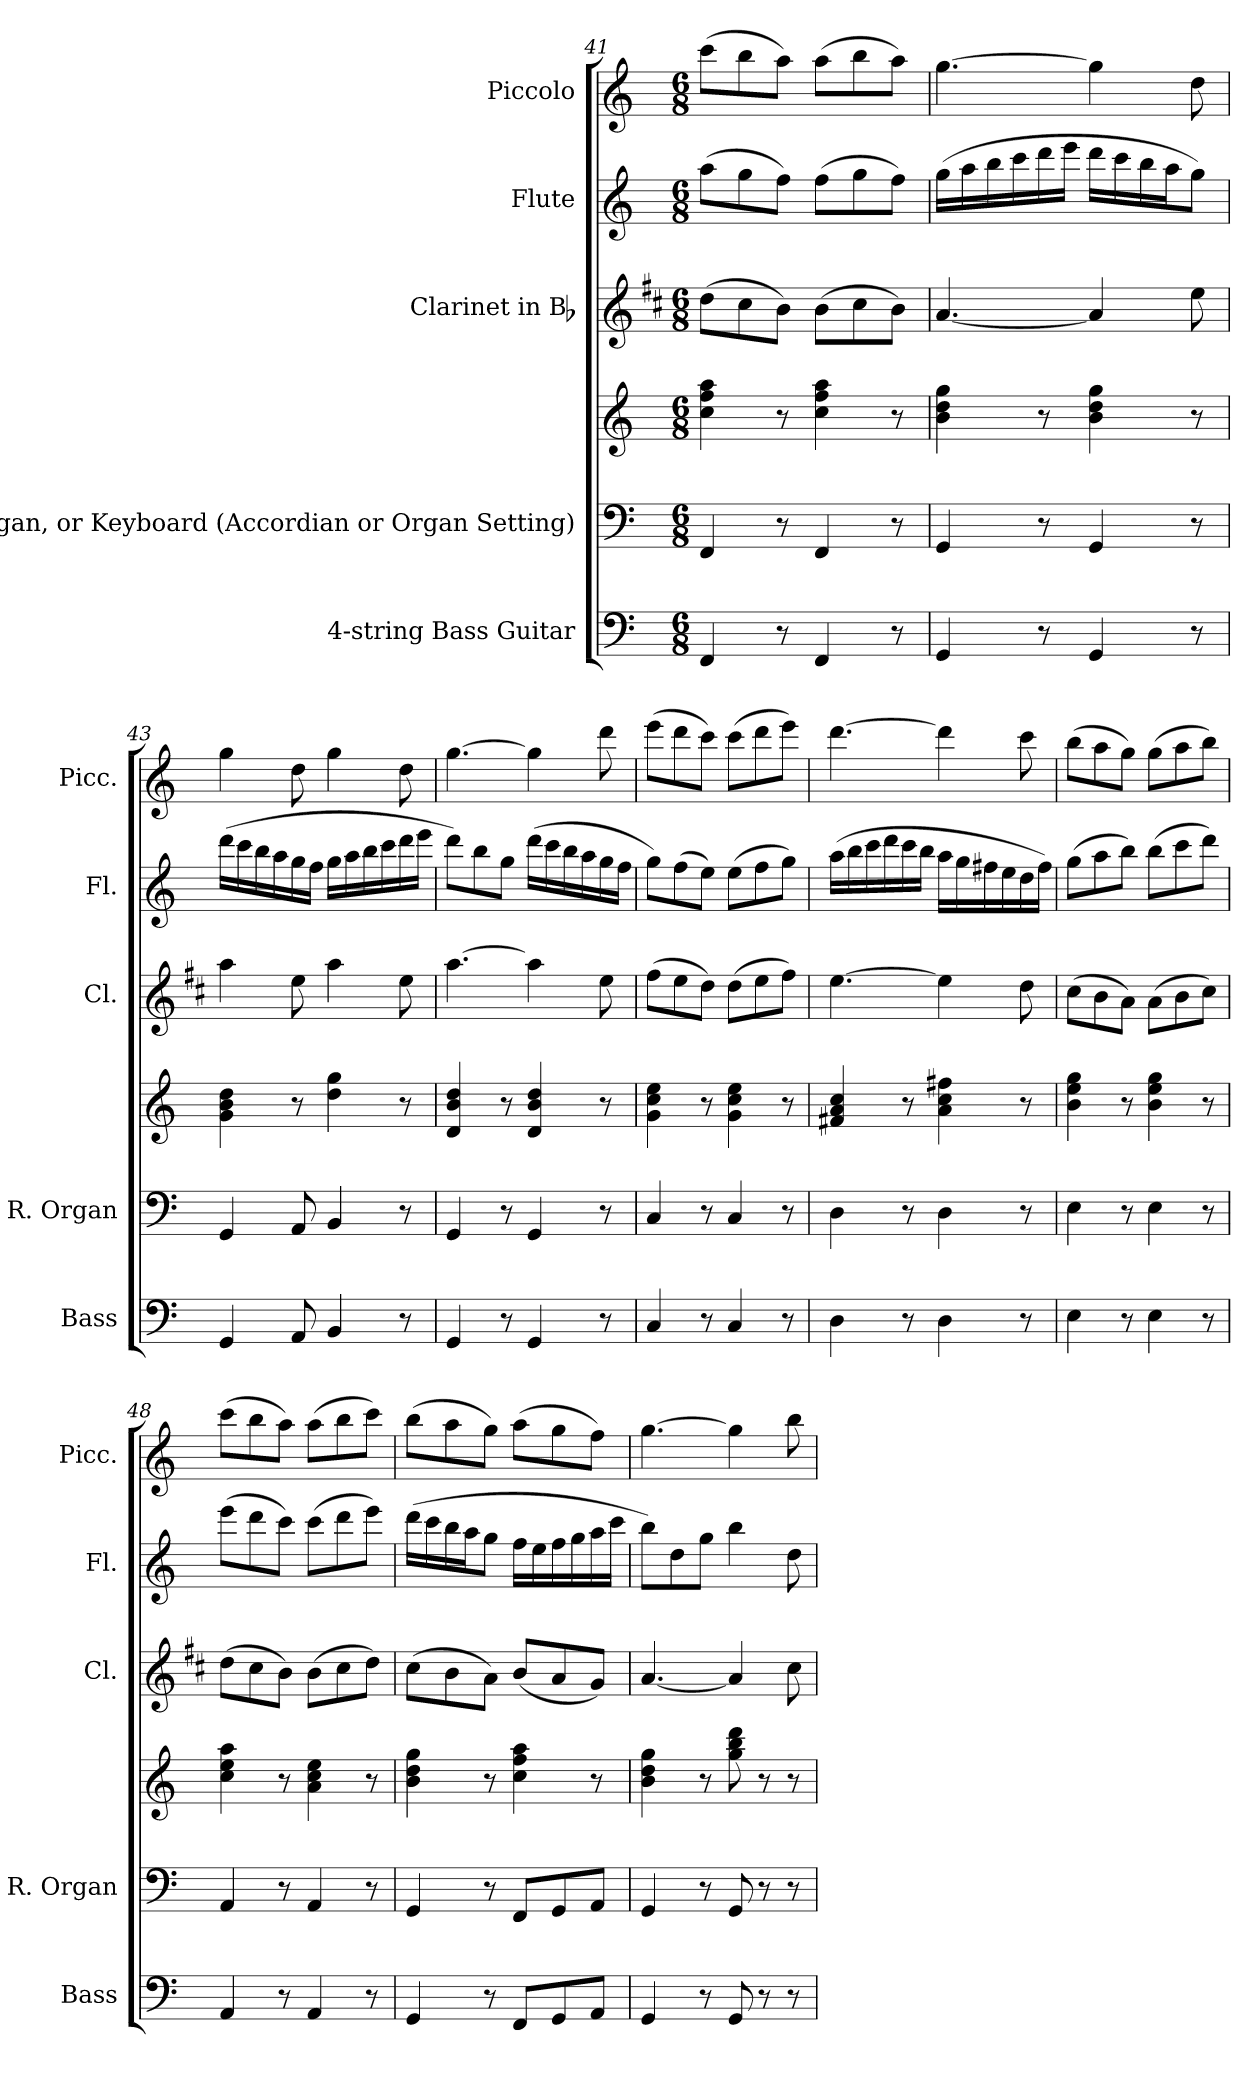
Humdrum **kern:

**kern	**kern	**kern	**kern	**kern	**kern
*part5	*part4	*part4	*part3	*part2	*part1
*staff6	*staff5	*staff4	*staff3	*staff2	*staff1
*I"4-string Bass Guitar	*I"Reed Organ, or Keyboard (Accordian  or Organ Setting)	*	*I"Clarinet in Bb	*I"Flute	*I"Piccolo
*I'Bass	*I'R. Organ	*	*I'Cl.	*I'Fl.	*I'Picc.
!!LO:LB:g=z
*clefF4	*clefF4	*clefG2	*clefG2	*clefG2	*clefG2
*ITrd7c12	*	*	*ITrd1c2	*	*ITrd-7c-12
*k[]	*k[]	*k[]	*k[]	*k[]	*k[]
*C:	*C:	*C:	*C:	*C:	*C:
*M6/8	*M6/8	*M6/8	*M6/8	*M6/8	*M6/8
=41	=41	=41	=41	=41	=41
4FFFi/	4FFi/	4cci\ 4ffi 4aai	(8cci\L	(8aai\L	(8cccci\L
.	.	.	8bi\	8ggi\	8bbbi\
8r	8r	8r	8ai\J)	8ffi\J)	8aaai\J)
4FFFi/	4FFi/	4cci\ 4ffi 4aai	(8ai\L	(8ffi\L	(8aaai\L
.	.	.	8bi\	8ggi\	8bbbi\
8r	8r	8r	8ai\J)	8ffi\J)	8aaai\J)
=42	=42	=42	=42	=42	=42
4GGGi/	4GGi/	4bi\ 4ddi 4ggi	[4.gi/	(16ggi\LL	[4.gggi\
.	.	.	.	16aai\	.
.	.	.	.	16bbi\	.
.	.	.	.	16ccci\	.
8r	8r	8r	.	16dddi\	.
.	.	.	.	16eeei\JJ	.
4GGGi/	4GGi/	4bi\ 4ddi 4ggi	4gi/]	16dddi\LL	4gggi\]
.	.	.	.	16ccci\	.
.	.	.	.	16bbi\	.
.	.	.	.	16aai\J	.
8r	8r	8r	8ddi\	8ggi\J)	8dddi\
=43	=43	=43	=43	=43	=43
4GGGi/	4GGi/	4gi\ 4bi 4ddi	4ggi\	(16dddi\LL	4gggi\
.	.	.	.	16ccci\	.
.	.	.	.	16bbi\	.
.	.	.	.	16aai\	.
8AAAi/	8AAi/	8r	8ddi\	16ggi\	8dddi\
.	.	.	.	16ffi\JJ	.
4BBBi/	4BBi/	4ddi\ 4ggi	4ggi\	16ggi\LL	4gggi\
.	.	.	.	16aai\	.
.	.	.	.	16bbi\	.
.	.	.	.	16ccci\	.
8r	8r	8r	8ddi\	16dddi\	8dddi\
.	.	.	.	16eeei\JJ	.
=44	=44	=44	=44	=44	=44
4GGGi/	4GGi/	4di/ 4bi 4ddi	[4.ggi\	8dddi\L)	[4.gggi\
.	.	.	.	8bbi\	.
8r	8r	8r	.	8ggi\J	.
4GGGi/	4GGi/	4di/ 4bi 4ddi	4ggi\]	(16dddi\LL	4gggi\]
.	.	.	.	16ccci\	.
.	.	.	.	16bbi\	.
.	.	.	.	16aai\	.
8r	8r	8r	8ddi\	16ggi\	8ddddi\
.	.	.	.	16ffi\JJ	.
=45	=45	=45	=45	=45	=45
4CCi/	4Ci/	4gi\ 4cci 4eei	(8eei\L	8ggi\L)	(8eeeei\L
.	.	.	8ddi\	(8ffi\	8ddddi\
8r	8r	8r	8cci\J)	8eei\J)	8cccci\J)
4CCi/	4Ci/	4gi\ 4cci 4eei	(8cci\L	(8eei\L	(8cccci\L
.	.	.	8ddi\	8ffi\	8ddddi\
8r	8r	8r	8eei\J)	8ggi\J)	8eeeei\J)
=46	=46	=46	=46	=46	=46
4DDi\	4Di\	4f#Xi/ 4ai 4cci	[4.ddi\	(16aai\LL	[4.ddddi\
.	.	.	.	16bbi\	.
.	.	.	.	16ccci\	.
.	.	.	.	16dddi\	.
8r	8r	8r	.	16ccci\	.
.	.	.	.	16bbi\JJ	.
4DDi\	4Di\	4ai\ 4cci 4ff#Xi	4ddi\]	16aai\LL	4ddddi\]
.	.	.	.	16ggi\	.
.	.	.	.	16ff#Xi\	.
.	.	.	.	16eei\	.
8r	8r	8r	8cci\	16ddi\	8cccci\
.	.	.	.	16ff#i\JJ)	.
!!LO:PB:g=z
=47	=47	=47	=47	=47	=47
4EEi\	4Ei\	4bi\ 4eei 4ggi	(8bi\L	(8ggi\L	(8bbbi\L
.	.	.	8ai\	8aai\	8aaai\
8r	8r	8r	8gi\J)	8bbi\J)	8gggi\J)
4EEi\	4Ei\	4bi\ 4eei 4ggi	(8gi\L	(8bbi\L	(8gggi\L
.	.	.	8ai\	8ccci\	8aaai\
8r	8r	8r	8bi\J)	8dddi\J)	8bbbi\J)
=48	=48	=48	=48	=48	=48
4AAAi/	4AAi/	4cci\ 4eei 4aai	(8cci\L	(8eeei\L	(8cccci\L
.	.	.	8bi\	8dddi\	8bbbi\
8r	8r	8r	8ai\J)	8ccci\J)	8aaai\J)
4AAAi/	4AAi/	4ai\ 4cci 4eei	(8ai\L	(8ccci\L	(8aaai\L
.	.	.	8bi\	8dddi\	8bbbi\
8r	8r	8r	8cci\J)	8eeei\J)	8cccci\J)
=49	=49	=49	=49	=49	=49
4GGGi/	4GGi/	4bi\ 4ddi 4ggi	(8bi\L	(16dddi\LL	(8bbbi\L
.	.	.	.	16ccci\	.
.	.	.	8ai\	16bbi\	8aaai\
.	.	.	.	16aai\J	.
8r	8r	8r	8gi\J)	8ggi\J	8gggi\J)
8FFFi/L	8FFi/L	4cci\ 4ffi 4aai	(8ai/L	16ffi\LL	(8aaai\L
.	.	.	.	16eei\	.
8GGGi/	8GGi/	.	8gi/	16ffi\	8gggi\
.	.	.	.	16ggi\	.
8AAAi/J	8AAi/J	8r	8fi/J)	16aai\	8fffi\J)
.	.	.	.	16ccci\JJ	.
=50	=50	=50	=50	=50	=50
4GGGi/	4GGi/	4bi\ 4ddi 4ggi	[4.gi/	8bbi\L)	[4.gggi\
.	.	.	.	8ddi\	.
8r	8r	8r	.	8ggi\J	.
8GGGi/	8GGi/	8ggi\ 8bbi 8dddi	4gi/]	4bbi\	4gggi\]
8r	8r	8r	.	.	.
8r	8r	8r	8bi\	8ddi\	8bbbi\
=	=	=	=	=	=
*-	*-	*-	*-	*-	*-
